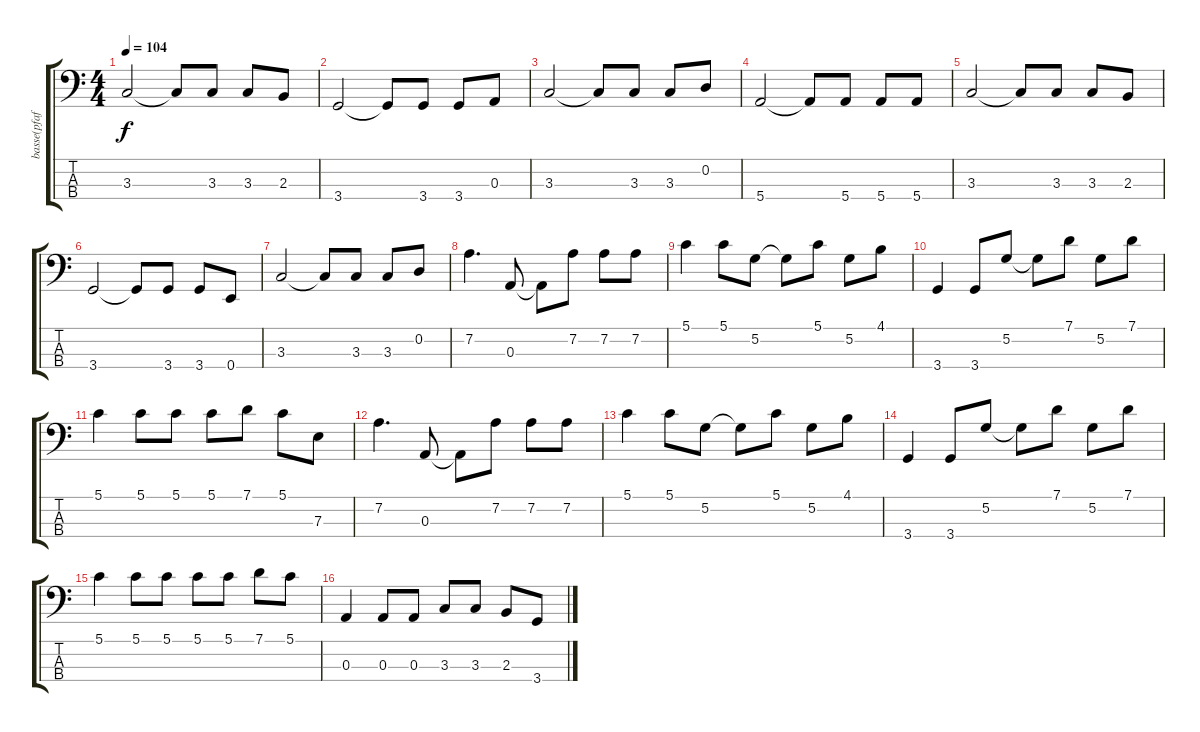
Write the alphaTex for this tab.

\track ("basse(pfaff)" "basse(pfaf") {instrument electricbasspick}
\staff {score tabs}
\tuning (G2 D2 A1 E1) {hide}
\ts (4 4)
\tempo 104
\clef f4
\ks c
3.3.2{dy f} 3.3{t}.8 3.3.8 3.3.8 2.3.8 |
3.4.2 3.4{t}.8 3.4.8 3.4.8 0.3.8 |
3.3.2 3.3{t}.8 3.3.8 3.3.8 0.2.8 |
5.4.2 5.4{t}.8 5.4.8 5.4.8 5.4.8 |
3.3.2 3.3{t}.8 3.3.8 3.3.8 2.3.8 |
3.4.2 3.4{t}.8 3.4.8 3.4.8 0.4.8 |
3.3.2 3.3{t}.8 3.3.8 3.3.8 0.2.8 |
7.2.4{d} 0.3.8 0.3{t}.8 7.2.8 7.2.8 7.2.8 |
5.1.4 5.1.8 5.2.8 5.2{t}.8 5.1.8 5.2.8 4.1.8 |
3.4.4 3.4.8 5.2.8 5.2{t}.8 7.1.8 5.2.8 7.1.8 |
5.1.4 5.1.8 5.1.8 5.1.8 7.1.8 5.1.8 7.3.8 |
7.2.4{d} 0.3.8 0.3{t}.8 7.2.8 7.2.8 7.2.8 |
5.1.4 5.1.8 5.2.8 5.2{t}.8 5.1.8 5.2.8 4.1.8 |
3.4.4 3.4.8 5.2.8 5.2{t}.8 7.1.8 5.2.8 7.1.8 |
5.1.4 5.1.8 5.1.8 5.1.8 5.1.8 7.1.8 5.1.8 |
0.3.4 0.3.8 0.3.8 3.3.8 3.3.8 2.3.8 3.4.8
